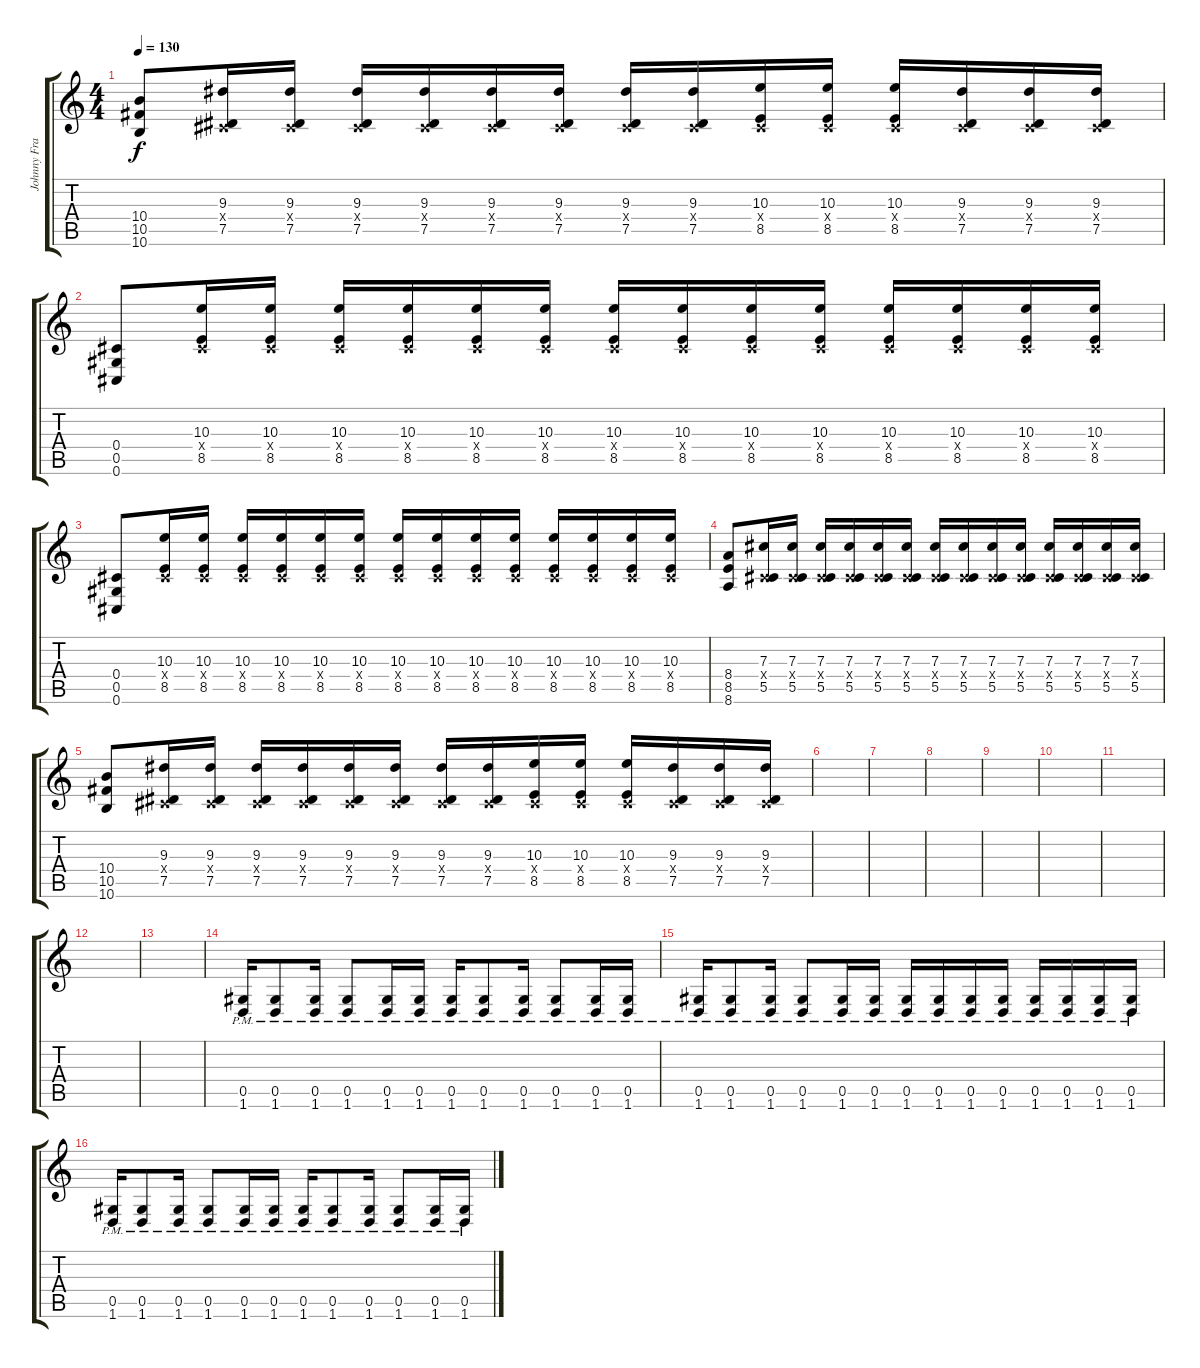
\track ("Johnny Franck" "Johnny Fra") {instrument distortionguitar}
\staff {score tabs}
\tuning (Eb4 Bb3 Gb3 Db3 Ab2 Db2) {hide}
\ts (4 4)
\tempo 130
\clef g2
\ks c
(10.4 10.5 10.6).8{dy f} (9.3 0.4{x} 7.5).16 (9.3 0.4{x} 7.5).16 (9.3 0.4{x} 7.5).16 (9.3 0.4{x} 7.5).16 (9.3 0.4{x} 7.5).16 (9.3 0.4{x} 7.5).16 (9.3 0.4{x} 7.5).16 (9.3 0.4{x} 7.5).16 (10.3 0.4{x} 8.5).16 (10.3 0.4{x} 8.5).16 (10.3 0.4{x} 8.5).16 (9.3 0.4{x} 7.5).16 (9.3 0.4{x} 7.5).16 (9.3 0.4{x} 7.5).16 |
(0.4 0.5 0.6).8 (10.3 0.4{x} 8.5).16 (10.3 0.4{x} 8.5).16 (10.3 0.4{x} 8.5).16 (10.3 0.4{x} 8.5).16 (10.3 0.4{x} 8.5).16 (10.3 0.4{x} 8.5).16 (10.3 0.4{x} 8.5).16 (10.3 0.4{x} 8.5).16 (10.3 0.4{x} 8.5).16 (10.3 0.4{x} 8.5).16 (10.3 0.4{x} 8.5).16 (10.3 0.4{x} 8.5).16 (10.3 0.4{x} 8.5).16 (10.3 0.4{x} 8.5).16 |
(0.4 0.5 0.6).8 (10.3 0.4{x} 8.5).16 (10.3 0.4{x} 8.5).16 (10.3 0.4{x} 8.5).16 (10.3 0.4{x} 8.5).16 (10.3 0.4{x} 8.5).16 (10.3 0.4{x} 8.5).16 (10.3 0.4{x} 8.5).16 (10.3 0.4{x} 8.5).16 (10.3 0.4{x} 8.5).16 (10.3 0.4{x} 8.5).16 (10.3 0.4{x} 8.5).16 (10.3 0.4{x} 8.5).16 (10.3 0.4{x} 8.5).16 (10.3 0.4{x} 8.5).16 |
(8.4 8.5 8.6).8 (7.3 0.4{x} 5.5).16 (7.3 0.4{x} 5.5).16 (7.3 0.4{x} 5.5).16 (7.3 0.4{x} 5.5).16 (7.3 0.4{x} 5.5).16 (7.3 0.4{x} 5.5).16 (7.3 0.4{x} 5.5).16 (7.3 0.4{x} 5.5).16 (7.3 0.4{x} 5.5).16 (7.3 0.4{x} 5.5).16 (7.3 0.4{x} 5.5).16 (7.3 0.4{x} 5.5).16 (7.3 0.4{x} 5.5).16 (7.3 0.4{x} 5.5).16 |
(10.4 10.5 10.6).8 (9.3 0.4{x} 7.5).16 (9.3 0.4{x} 7.5).16 (9.3 0.4{x} 7.5).16 (9.3 0.4{x} 7.5).16 (9.3 0.4{x} 7.5).16 (9.3 0.4{x} 7.5).16 (9.3 0.4{x} 7.5).16 (9.3 0.4{x} 7.5).16 (10.3 0.4{x} 8.5).16 (10.3 0.4{x} 8.5).16 (10.3 0.4{x} 8.5).16 (9.3 0.4{x} 7.5).16 (9.3 0.4{x} 7.5).16 (9.3 0.4{x} 7.5).16 |
|
|
|
|
|
|
|
|
(0.5{pm} 1.6{pm}).16 (0.5{pm} 1.6{pm}).8 (0.5{pm} 1.6{pm}).16 (0.5{pm} 1.6{pm}).8 (0.5{pm} 1.6{pm}).16 (0.5{pm} 1.6{pm}).16 (0.5{pm} 1.6{pm}).16 (0.5{pm} 1.6{pm}).8 (0.5{pm} 1.6{pm}).16 (0.5{pm} 1.6{pm}).8 (0.5{pm} 1.6{pm}).16 (0.5{pm} 1.6{pm}).16 |
(0.5{pm} 1.6{pm}).16 (0.5{pm} 1.6{pm}).8 (0.5{pm} 1.6{pm}).16 (0.5{pm} 1.6{pm}).8 (0.5{pm} 1.6{pm}).16 (0.5{pm} 1.6{pm}).16 (0.5{pm} 1.6{pm}).16 (0.5{pm} 1.6{pm}).16 (0.5{pm} 1.6{pm}).16 (0.5{pm} 1.6{pm}).16 (0.5{pm} 1.6{pm}).16 (0.5{pm} 1.6{pm}).16 (0.5{pm} 1.6{pm}).16 (0.5{pm} 1.6{pm}).16 |
(0.5{pm} 1.6{pm}).16 (0.5{pm} 1.6{pm}).8 (0.5{pm} 1.6{pm}).16 (0.5{pm} 1.6{pm}).8 (0.5{pm} 1.6{pm}).16 (0.5{pm} 1.6{pm}).16 (0.5{pm} 1.6{pm}).16 (0.5{pm} 1.6{pm}).8 (0.5{pm} 1.6{pm}).16 (0.5{pm} 1.6{pm}).8 (0.5{pm} 1.6{pm}).16 (0.5{pm} 1.6{pm}).16
